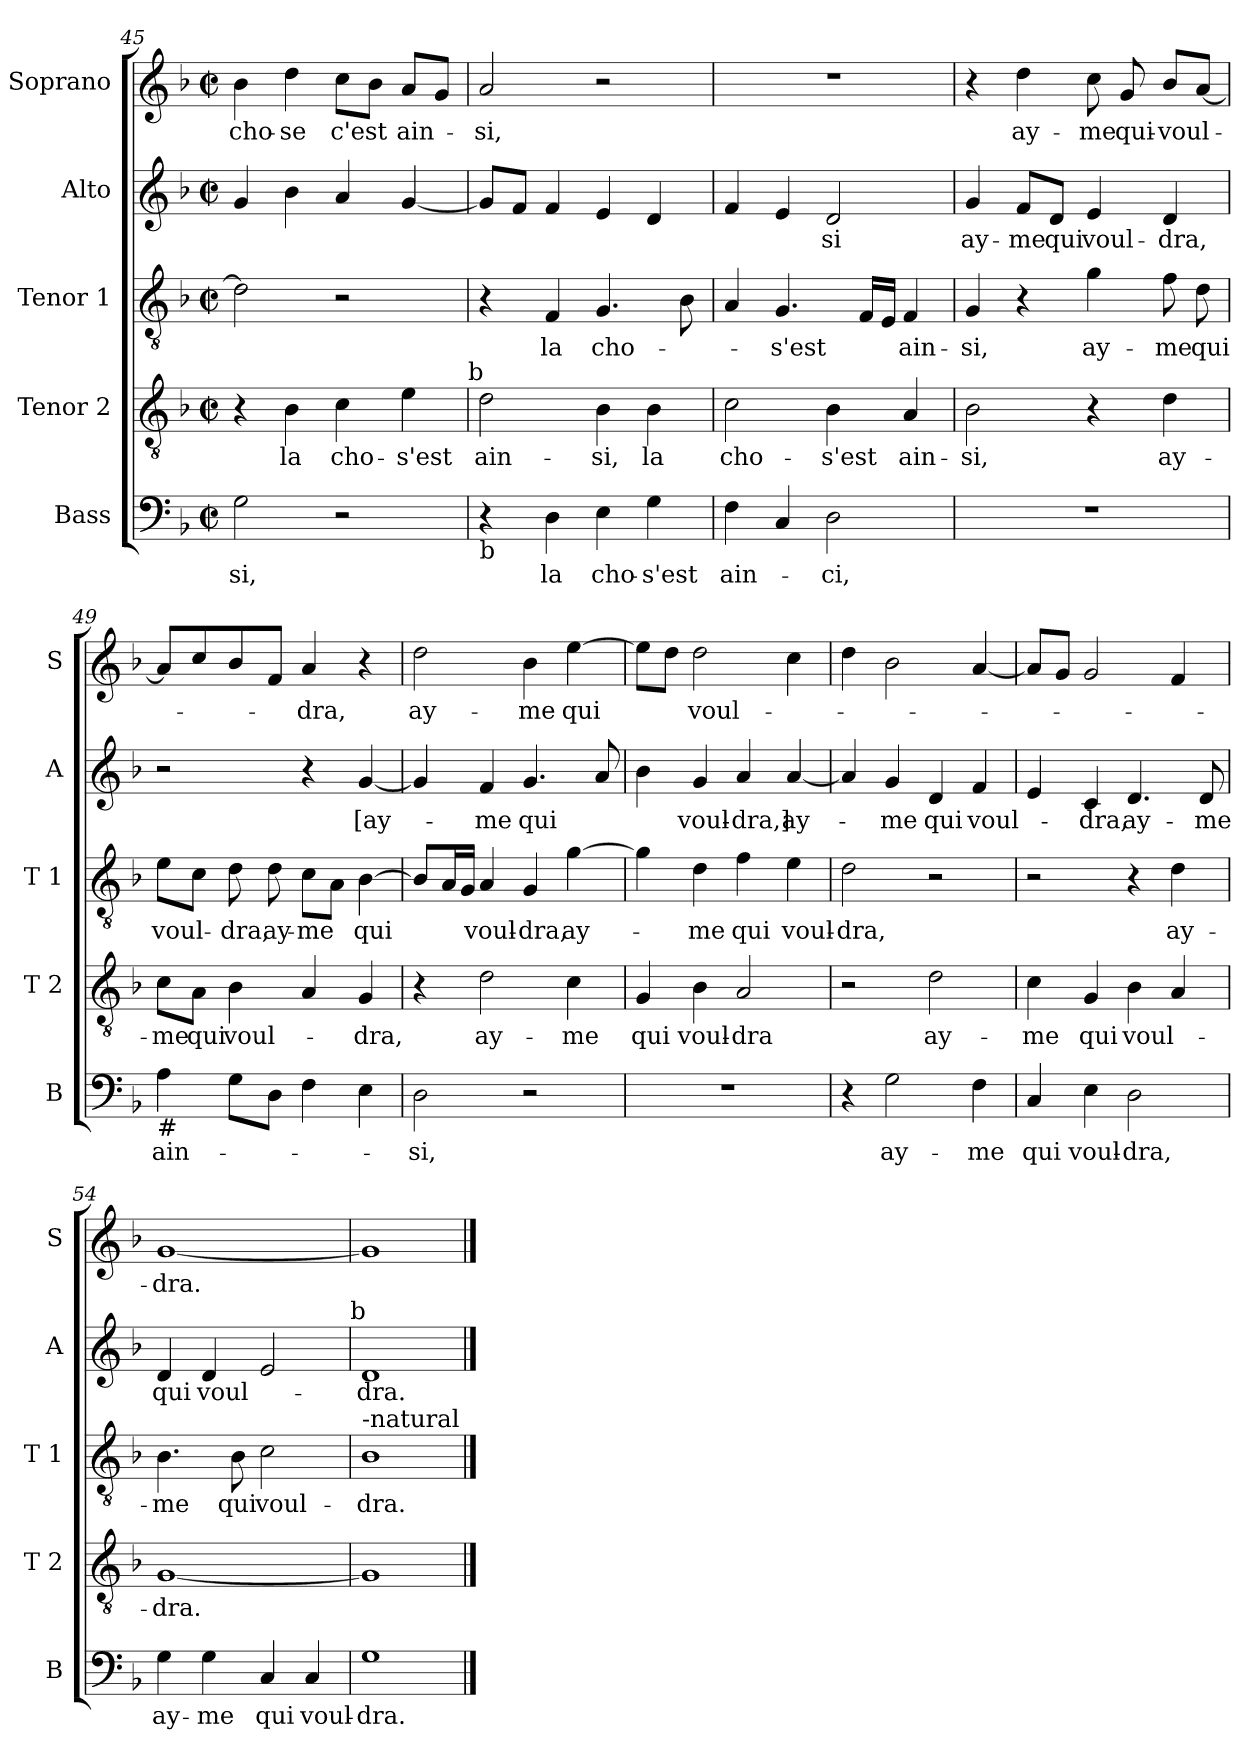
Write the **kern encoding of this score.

**kern	**text	**kern	**text	**kern	**text	**kern	**text	**kern	**text
*part5	*part5	*part4	*part4	*part3	*part3	*part2	*part2	*part1	*part1
*staff5	*staff5	*staff4	*staff4	*staff3	*staff3	*staff2	*staff2	*staff1	*staff1
*I"Bass	*	*I"Tenor 2	*	*I"Tenor 1	*	*I"Alto	*	*I"Soprano	*
*I'B	*	*I'T 2	*	*I'T 1	*	*I'A	*	*I'S	*
!!LO:LB:g=z
*clefF4	*	*clefGv2	*	*clefGv2	*	*clefG2	*	*clefG2	*
*k[b-]	*	*k[b-]	*	*k[b-]	*	*k[b-]	*	*k[b-]	*
*F:	*	*F:	*	*F:	*	*F:	*	*F:	*
*M2/2	*	*M2/2	*	*M2/2	*	*M2/2	*	*M2/2	*
*met(c|)	*	*met(c|)	*	*met(c|)	*	*met(c|)	*	*met(c|)	*
=45	=45	=45	=45	=45	=45	=45	=45	=45	=45
2G\	-si,	4r	.	2d\]	.	4g/	.	4b-\	cho-
.	.	4B-\	la	.	.	4b-\	.	4dd\	-se
2r	.	4c\	cho-	2r	.	4a/	.	8cc\L	c'est
.	.	.	.	.	.	.	.	8b-\J	.
.	.	4e\	-s'est	.	.	[4g/	.	8a/L	ain-
.	.	.	.	.	.	.	.	8g/J	.
!	!	!LO:TX:a:t=b	!	!	!	!	!	!	!
=46	=46	=46	=46	=46	=46	=46	=46	=46	=46
!LO:TX:b:t=b	!	!	!	!	!	!	!	!	!
4r	.	2d\	ain-	4r	.	8g/L]	.	2a/	-si,
.	.	.	.	.	.	8f/J	.	.	.
4D\	la	.	.	4F/	la	4f/	.	.	.
4E\	cho-	4B-\	-si,	4.G/	cho-	4e/	.	2r	.
4G\	-s'est	4B-\	la	.	.	4d/	.	.	.
.	.	.	.	8B-\	.	.	.	.	.
=47	=47	=47	=47	=47	=47	=47	=47	=47	=47
4F\	ain-	2c\	cho-	4A/	.	4f/	.	1r	.
4C/	.	.	.	4.G/	-s'est	4e/	.	.	.
2D\	-ci,	4B-\	-s'est	.	.	2d/	-si	.	.
.	.	.	.	16F/LL	.	.	.	.	.
.	.	.	.	16E/JJ	.	.	.	.	.
.	.	4A/	ain-	4F/	ain-	.	.	.	.
=48	=48	=48	=48	=48	=48	=48	=48	=48	=48
1r	.	2B-\	-si,	4G/	-si,	4g/	ay-	4r	.
.	.	.	.	4r	.	8f/L	-me	4dd\	ay-
.	.	.	.	.	.	8d/J	qui	.	.
.	.	4r	.	4g\	ay-	4e/	voul-	8cc\	-me
.	.	.	.	.	.	.	.	8g/	qui-
.	.	4d\	ay-	8f\	-me	4d/	-dra,	8b-/L	-voul-
.	.	.	.	8d\	qui	.	.	[8a/J	.
=49	=49	=49	=49	=49	=49	=49	=49	=49	=49
!LO:TX:b:t=#	!	!	!	!	!	!	!	!	!
4A\	ain-	8c\L	-me	8e\L	voul-	2r	.	8a/L]	.
.	.	8A\J	qui	8c\J	.	.	.	8cc/	.
8G\L	.	4B-\	voul-	8d\	-dra,	.	.	8b-/	.
8D\J	.	.	.	8d\	ay-	.	.	8f/J	.
4F\	.	4A/	.	8c\L	-me	4r	.	4a/	-dra,
.	.	.	.	8A\J	.	.	.	.	.
4E\	.	4G/	-dra,	[4B-\	qui	[4g/	[ay-	4r	.
!!LO:LB:g=z
=50	=50	=50	=50	=50	=50	=50	=50	=50	=50
2D\	-si,	4r	.	8B-/L]	.	4g/]	.	2dd\	ay-
.	.	.	.	16A/L	.	.	.	.	.
.	.	.	.	16G/JJ	.	.	.	.	.
.	.	2d\	ay-	4A/	voul-	4f/	-me	.	.
2r	.	.	.	4G/	-dra,	4.g/	qui	4b-\	-me
.	.	4c\	-me	[4g\	ay-	.	.	[4ee\	qui
.	.	.	.	.	.	8a/	.	.	.
=51	=51	=51	=51	=51	=51	=51	=51	=51	=51
1r	.	4G/	qui	4g\]	.	4b-\	.	8ee\L]	.
.	.	.	.	.	.	.	.	8dd\J	.
.	.	4B-\	voul-	4d\	-me	4g/	voul-	2dd\	voul-
.	.	2A/	-dra	4f\	qui	4a/	-dra,]	.	.
.	.	.	.	4e\	voul-	[4a/	ay-	4cc\	.
=52	=52	=52	=52	=52	=52	=52	=52	=52	=52
4r	.	2r	.	2d\	-dra,	4a/]	.	4dd\	.
2G\	ay-	.	.	.	.	4g/	-me	2b-\	.
.	.	2d\	ay-	2r	.	4d/	qui	.	.
4F\	-me	.	.	.	.	4f/	voul-	[4a/	.
=53	=53	=53	=53	=53	=53	=53	=53	=53	=53
4C/	qui	4c\	-me	2r	.	4e/	.	8a/L]	.
.	.	.	.	.	.	.	.	8g/J	.
4E\	voul-	4G/	qui	.	.	4c/	-dra,	2g/	.
2D\	-dra,	4B-\	voul-	4r	.	4.d/	ay-	.	.
.	.	4A/	.	4d\	ay-	.	.	4f/	.
.	.	.	.	.	.	8d/	-me	.	.
=54	=54	=54	=54	=54	=54	=54	=54	=54	=54
4G\	ay-	[1G	-dra.	4.B-\	-me	4d/	qui	[1g	-dra.
4G\	-me	.	.	.	.	4d/	voul-	.	.
.	.	.	.	8B-\	qui	.	.	.	.
4C/	qui	.	.	2c\	voul-	2e/	.	.	.
4C/	voul-	.	.	.	.	.	.	.	.
!	!	!	!	!	!	!LO:TX:a:t=b	!	!	!
=55	=55	=55	=55	=55	=55	=55	=55	=55	=55
!	!	!	!	!LO:TX:a:t=-natural	!	!	!	!	!
1G	-dra.	1G]	.	1B-	-dra.	1d	-dra.	1g]	.
==	==	==	==	==	==	==	==	==	==
*-	*-	*-	*-	*-	*-	*-	*-	*-	*-
